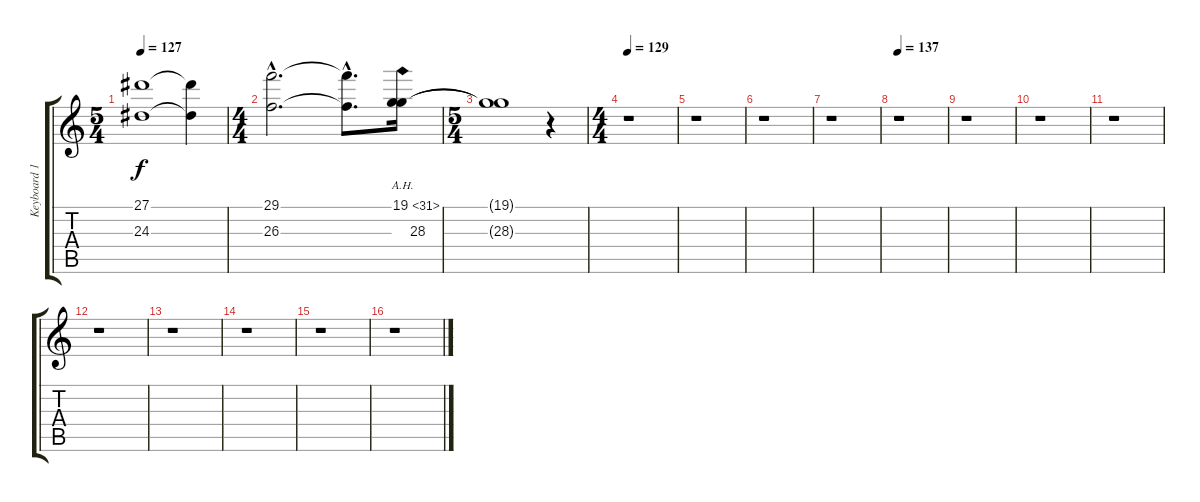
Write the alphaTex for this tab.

\track ("Keyboard 1" "Keyboard 1") {instrument stringensemble2}
\staff {score tabs}
\tuning (C4 G3 Eb3 Bb2 F2 C2) {hide}
\ts (5 4)
\tempo 127
\clef g2
\ks c
(27.1{t} 24.3{t}).1{dy f} (27.1{t} 24.3{t}).4 |
\ts (4 4)
(29.1{hac} 26.3{hac}).2{d} (29.1{hac t} 26.3{hac t}).8{d} (19.1{ah 12} 28.3).16 |
\ts (5 4)
(19.1{t} 28.3{t}).1 r.4 |
\ts (4 4)
\section ("" "")
\tempo 129
r.1 |
r.1 |
r.1 |
r.1 |
\section ("" "")
\tempo 137
r.1 |
r.1 |
r.1 |
r.1 |
r.1 |
r.1 |
r.1 |
r.1 |
\section ("" "")
r.1
